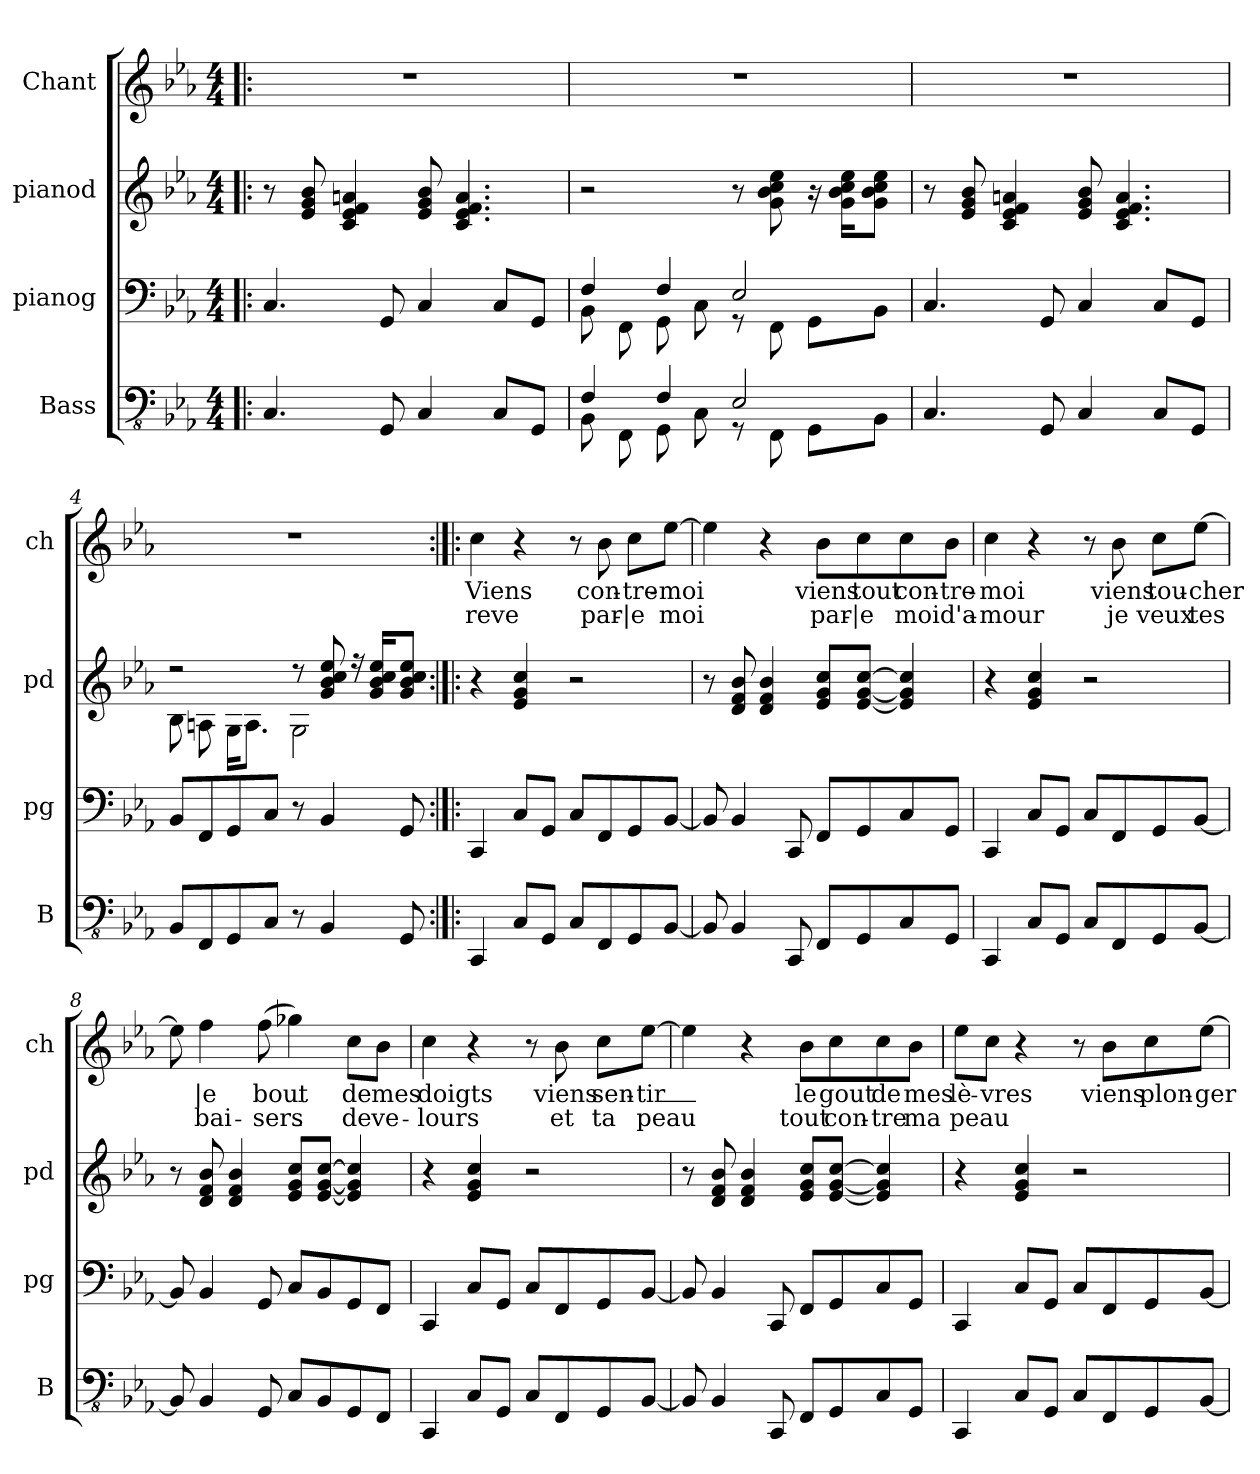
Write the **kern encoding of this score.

**kern	**kern	**kern	**kern	**text	**text
*part4	*part3	*part2	*part1	*part1	*part1
*staff4	*staff3	*staff2	*staff1	*staff1	*staff1
*I"Bass	*I"pianog	*I"pianod	*I"Chant	*	*
*I'B	*I'pg	*I'pd	*I'ch	*	*
*clefFv4	*clefF4	*clefG2	*clefG2	*	*
*k[b-e-a-]	*k[b-e-a-]	*k[b-e-a-]	*k[b-e-a-]	*	*
*M4/4	*M4/4	*M4/4	*M4/4	*	*
=1!|:	=1!|:	=1!|:	=1!|:	=1!|:	=1!|:
4.CC/	4.C/	8r	1r	.	.
.	.	8e-/ 8g/ 8b-/	.	.	.
.	.	4c/ 4e-/ 4f/ 4an/	.	.	.
8GGG/	8GG/	.	.	.	.
4CC/	4C/	8e-/ 8g/ 8b-/	.	.	.
.	.	4.c/ 4.e-/ 4.f/ 4.a/	.	.	.
8CC/L	8C/L	.	.	.	.
8GGG/J	8GG/J	.	.	.	.
=2	=2	=2	=2	=2	=2
*^	*^	*	*	*	*
4FF/	8BBB-\	4F/	8BB-\	2r	1r	.	.
.	8FFF\	.	8FF\	.	.	.	.
4FF/	8GGG\	4F/	8GG\	.	.	.	.
.	8CC\	.	8C\	.	.	.	.
2EE-/	8r	2E-/	8r	8r	.	.	.
.	8FFF\	.	8FF\	8g\ 8b-\ 8cc\ 8ee-\	.	.	.
.	8GGG\L	.	8GG\L	16r	.	.	.
.	.	.	.	16g\ 16b-\ 16cc\ 16ee-\KL	.	.	.
.	8BBB-\J	.	8BB-\J	8g\ 8b-\ 8cc\ 8ee-\J	.	.	.
*v	*v	*	*	*	*	*	*
*	*v	*v	*	*	*	*
=3	=3	=3	=3	=3	=3
4.CC/	4.C/	8r	1r	.	.
.	.	8e-/ 8g/ 8b-/	.	.	.
.	.	4c/ 4e-/ 4f/ 4an/	.	.	.
8GGG/	8GG/	.	.	.	.
4CC/	4C/	8e-/ 8g/ 8b-/	.	.	.
.	.	4.c/ 4.e-/ 4.f/ 4.a/	.	.	.
8CC/L	8C/L	.	.	.	.
8GGG/J	8GG/J	.	.	.	.
!!LO:LB:g=z
=4	=4	=4	=4	=4	=4
*	*	*^	*	*	*
8BBB-/L	8BB-/L	2r	8B-\	1r	.	.
8FFF/	8FF/	.	8An\	.	.	.
8GGG/	8GG/	.	16G\KL	.	.	.
.	.	.	8.A\J	.	.	.
8CC/J	8C/J	.	.	.	.	.
8r	8r	8r	2G\	.	.	.
4BBB-/	4BB-/	8g/ 8b-/ 8cc/ 8ee-/	.	.	.	.
.	.	16r	.	.	.	.
.	.	16g/ 16b-/ 16cc/ 16ee-/KL	.	.	.	.
8GGG/	8GG/	8g/ 8b-/ 8cc/ 8ee-/J	.	.	.	.
*	*	*v	*v	*	*	*
=5:|!|:	=5:|!|:	=5:|!|:	=5:|!|:	=5:|!|:	=5:|!|:
4CCC/	4CC/	4r	4cc\	Viens	reve
8CC/L	8C/L	4e-/ 4g/ 4cc/	4r	.	.
8GGG/J	8GG/J	.	.	.	.
8CC/L	8C/L	2r	8r	.	.
8FFF/	8FF/	.	8b-\	con-	par-
8GGG/	8GG/	.	8cc\L	-tre-	|e
[8BBB-/J	[8BB-/J	.	[8ee-\J	moi	moi
=6	=6	=6	=6	=6	=6
8BBB-/]	8BB-/]	8r	4ee-\]	.	.
4BBB-/	4BB-/	8d/ 8f/ 8b-/	.	.	.
.	.	4d/ 4f/ 4b-/	4r	.	.
8CCC/	8CC/	.	.	.	.
8FFF/L	8FF/L	8e-/ 8g/ 8cc/L	8b-\L	viens	par-
8GGG/	8GG/	[8e-/ [8g/ [8cc/J	8cc\	tout	|e
8CC/	8C/	4e-/] 4g/] 4cc/]	8cc\	con-	moi
8GGG/J	8GG/J	.	8b-\J	tre-	d'a-
!!LO:PB:g=z
=7	=7	=7	=7	=7	=7
4CCC/	4CC/	4r	4cc\	moi	mour
8CC/L	8C/L	4e-/ 4g/ 4cc/	4r	.	.
8GGG/J	8GG/J	.	.	.	.
8CC/L	8C/L	2r	8r	.	.
8FFF/	8FF/	.	8b-\	viens	je
8GGG/	8GG/	.	8cc\L	tou-	veux
[8BBB-/J	[8BB-/J	.	[8ee-\J	cher	tes
=8	=8	=8	=8	=8	=8
8BBB-/]	8BB-/]	8r	8ee-\]	.	.
4BBB-/	4BB-/	8d/ 8f/ 8b-/	4ff\	|e	bai-
.	.	4d/ 4f/ 4b-/	.	.	.
8GGG/	8GG/	.	(8ff\	bout_	sers_
8CC/L	8C/L	8e-/ 8g/ 8cc/L	4gg-X\)	.	.
8BBB-/	8BB-/	[8e-/ [8g/ [8cc/J	.	.	.
8GGG/	8GG/	4e-/] 4g/] 4cc/]	8cc\L	de	de
8FFF/J	8FF/J	.	8b-\J	mes	ve-
=9	=9	=9	=9	=9	=9
4CCC/	4CC/	4r	4cc\	doigts	lours
8CC/L	8C/L	4e-/ 4g/ 4cc/	4r	.	.
8GGG/J	8GG/J	.	.	.	.
8CC/L	8C/L	2r	8r	.	.
8FFF/	8FF/	.	8b-\	viens	et
8GGG/	8GG/	.	8cc\L	sen-	ta
[8BBB-/J	[8BB-/J	.	[8ee-\J	tir_	peau
!!LO:LB:g=z
=10	=10	=10	=10	=10	=10
8BBB-/]	8BB-/]	8r	4ee-\]	.	.
4BBB-/	4BB-/	8d/ 8f/ 8b-/	.	.	.
.	.	4d/ 4f/ 4b-/	4r	.	.
8CCC/	8CC/	.	.	.	.
8FFF/L	8FF/L	8e-/ 8g/ 8cc/L	8b-\L	le	tout
8GGG/	8GG/	[8e-/ [8g/ [8cc/J	8cc\	gout	con-
8CC/	8C/	4e-/] 4g/] 4cc/]	8cc\	de	-tre
8GGG/J	8GG/J	.	8b-\J	mes	ma
=11	=11	=11	=11	=11	=11
4CCC/	4CC/	4r	8ee-\L	lè-	peau
.	.	.	8cc\J	-vres	.
8CC/L	8C/L	4e-/ 4g/ 4cc/	4r	.	.
8GGG/J	8GG/J	.	.	.	.
8CC/L	8C/L	2r	8r	.	.
8FFF/	8FF/	.	8b-\L	viens	.
8GGG/	8GG/	.	8cc\	plon-	.
[8BBB-/J	[8BB-/J	.	[8ee-\J	-ger	.
=	=	=	=	=	=
*-	*-	*-	*-	*-	*-
